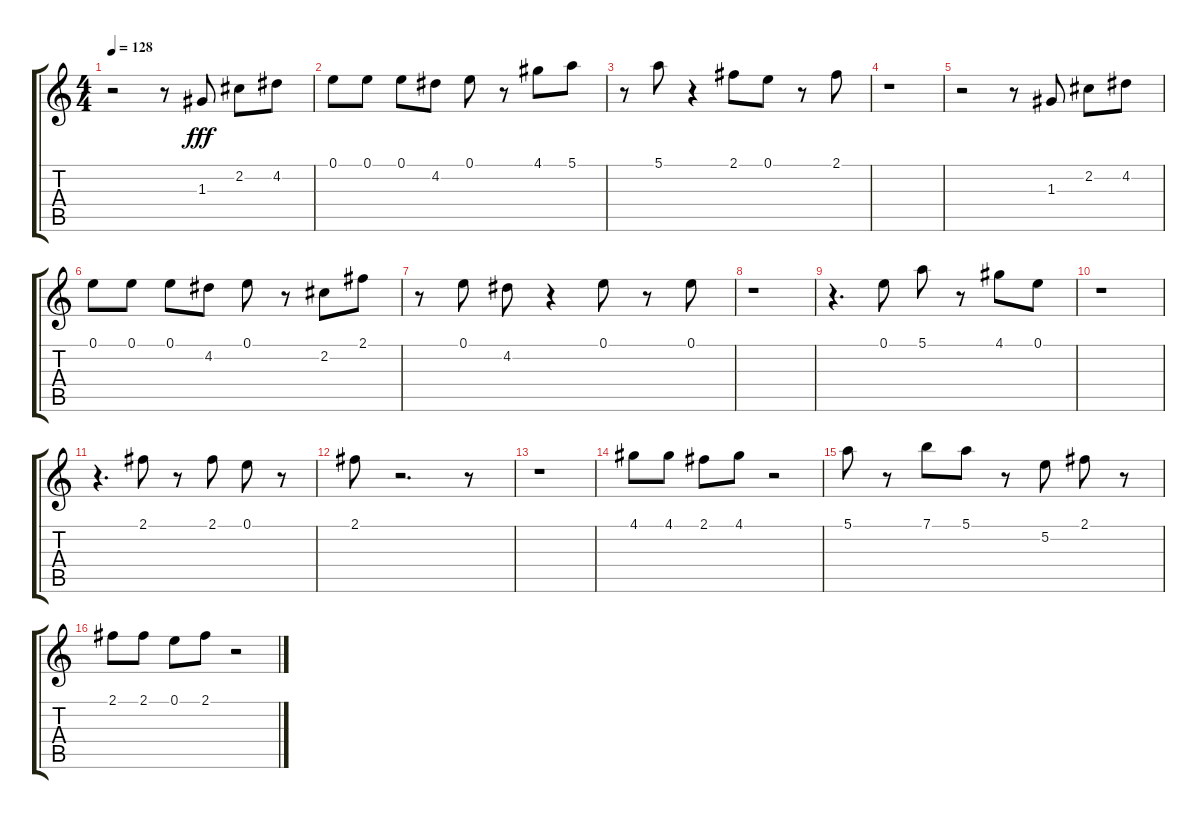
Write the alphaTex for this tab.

\track "" {instrument overdrivenguitar}
\staff {score tabs}
\tuning (E4 B3 G3 D3 A2 E2) {hide}
\ts (4 4)
\tempo 128
\clef g2
\ks c
r.2{dy fff} r.8 1.3.8 2.2.8 4.2.8 |
0.1.8 0.1.8 0.1.8 4.2.8 0.1.8 r.8 4.1.8 5.1.8 |
r.8 5.1.8 r.4 2.1.8 0.1.8 r.8 2.1.8 |
r.1 |
r.2 r.8 1.3.8 2.2.8 4.2.8 |
0.1.8 0.1.8 0.1.8 4.2.8 0.1.8 r.8 2.2.8 2.1.8 |
r.8 0.1.8 4.2.8 r.4 0.1.8 r.8 0.1.8 |
r.1 |
r.4{d} 0.1.8 5.1.8 r.8 4.1.8 0.1.8 |
r.1 |
r.4{d} 2.1.8 r.8 2.1.8 0.1.8 r.8 |
2.1.8 r.2{d} r.8 |
r.1 |
4.1.8 4.1.8 2.1.8 4.1.8 r.2 |
5.1.8 r.8 7.1.8 5.1.8 r.8 5.2.8 2.1.8 r.8 |
2.1.8 2.1.8 0.1.8 2.1.8 r.2
